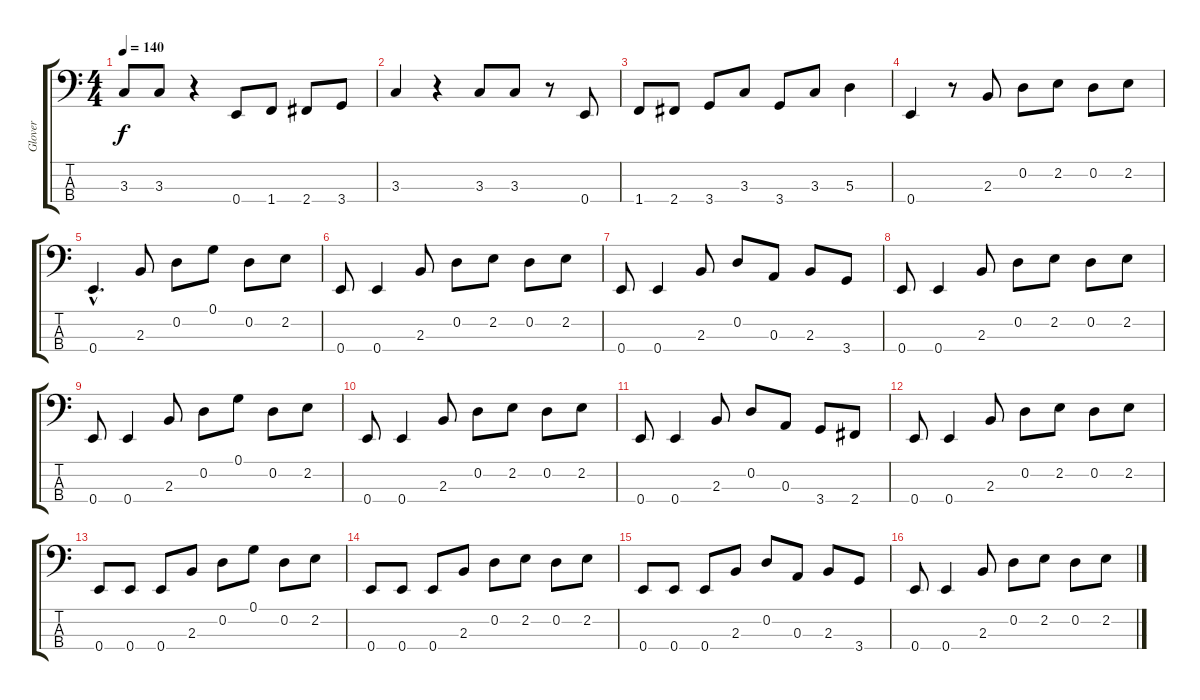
\track ("Glover" "Glover") {instrument electricbasspick}
\staff {score tabs}
\tuning (G2 D2 A1 E1) {hide}
\ts (4 4)
\tempo 140
\clef f4
\ks c
3.3.8{dy f} 3.3.8 r.4 0.4.8 1.4.8 2.4.8 3.4.8 |
3.3.4 r.4 3.3.8 3.3.8 r.8 0.4.8 |
1.4.8 2.4.8 3.4.8 3.3.8 3.4.8 3.3.8 5.3.4 |
0.4.4 r.8 2.3.8 0.2.8 2.2.8 0.2.8 2.2.8 |
0.4{hac}.4{d} 2.3.8 0.2.8 0.1.8 0.2.8 2.2.8 |
0.4.8 0.4.4 2.3.8 0.2.8 2.2.8 0.2.8 2.2.8 |
0.4.8 0.4.4 2.3.8 0.2.8 0.3.8 2.3.8 3.4.8 |
0.4.8 0.4.4 2.3.8 0.2.8 2.2.8 0.2.8 2.2.8 |
0.4.8 0.4.4 2.3.8 0.2.8 0.1.8 0.2.8 2.2.8 |
0.4.8 0.4.4 2.3.8 0.2.8 2.2.8 0.2.8 2.2.8 |
0.4.8 0.4.4 2.3.8 0.2.8 0.3.8 3.4.8 2.4.8 |
0.4.8 0.4.4 2.3.8 0.2.8 2.2.8 0.2.8 2.2.8 |
0.4.8 0.4.8 0.4.8 2.3.8 0.2.8 0.1.8 0.2.8 2.2.8 |
0.4.8 0.4.8 0.4.8 2.3.8 0.2.8 2.2.8 0.2.8 2.2.8 |
0.4.8 0.4.8 0.4.8 2.3.8 0.2.8 0.3.8 2.3.8 3.4.8 |
0.4.8 0.4.4 2.3.8 0.2.8 2.2.8 0.2.8 2.2.8
